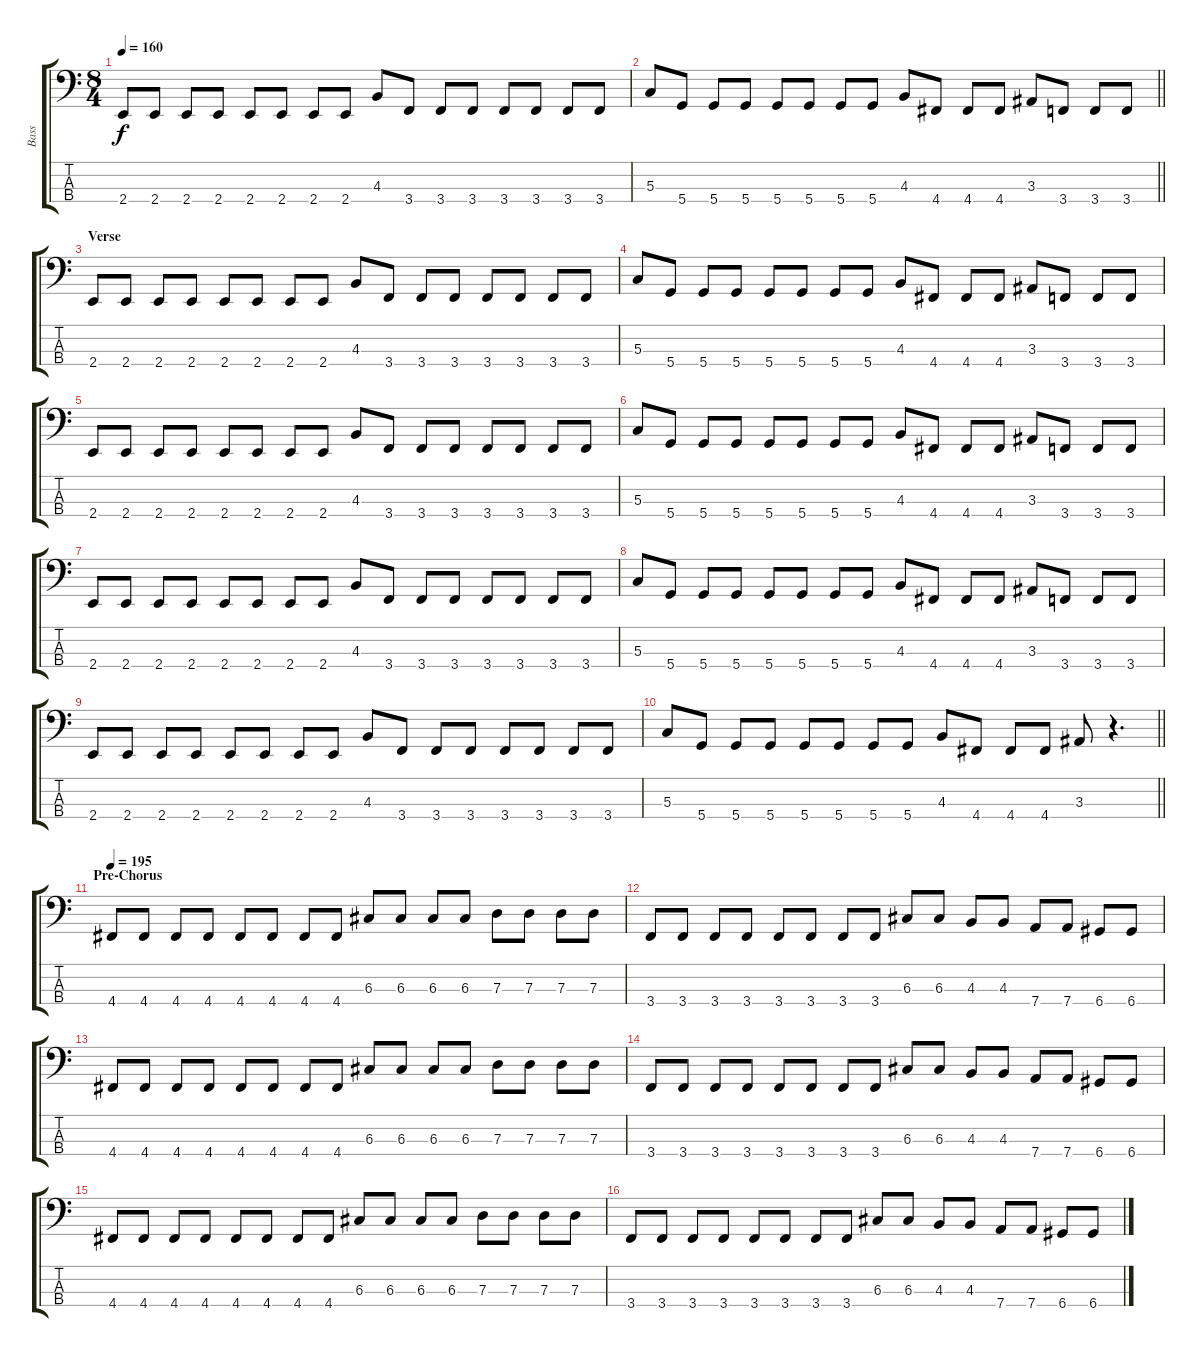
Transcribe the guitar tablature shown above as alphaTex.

\track ("Bass" "Bass") {instrument electricbassfinger}
\staff {score tabs}
\tuning (F2 C2 G1 D1) {hide}
\ts (8 4)
\tempo 160
\clef f4
\ks c
2.4.8{dy f} 2.4.8 2.4.8 2.4.8 2.4.8 2.4.8 2.4.8 2.4.8 4.3.8 3.4.8 3.4.8 3.4.8 3.4.8 3.4.8 3.4.8 3.4.8 |
\barLineRight lightlight
5.3.8 5.4.8 5.4.8 5.4.8 5.4.8 5.4.8 5.4.8 5.4.8 4.3.8 4.4.8 4.4.8 4.4.8 3.3.8 3.4.8 3.4.8 3.4.8 |
\section ("" "Verse")
2.4.8 2.4.8 2.4.8 2.4.8 2.4.8 2.4.8 2.4.8 2.4.8 4.3.8 3.4.8 3.4.8 3.4.8 3.4.8 3.4.8 3.4.8 3.4.8 |
5.3.8 5.4.8 5.4.8 5.4.8 5.4.8 5.4.8 5.4.8 5.4.8 4.3.8 4.4.8 4.4.8 4.4.8 3.3.8 3.4.8 3.4.8 3.4.8 |
2.4.8 2.4.8 2.4.8 2.4.8 2.4.8 2.4.8 2.4.8 2.4.8 4.3.8 3.4.8 3.4.8 3.4.8 3.4.8 3.4.8 3.4.8 3.4.8 |
5.3.8 5.4.8 5.4.8 5.4.8 5.4.8 5.4.8 5.4.8 5.4.8 4.3.8 4.4.8 4.4.8 4.4.8 3.3.8 3.4.8 3.4.8 3.4.8 |
2.4.8 2.4.8 2.4.8 2.4.8 2.4.8 2.4.8 2.4.8 2.4.8 4.3.8 3.4.8 3.4.8 3.4.8 3.4.8 3.4.8 3.4.8 3.4.8 |
5.3.8 5.4.8 5.4.8 5.4.8 5.4.8 5.4.8 5.4.8 5.4.8 4.3.8 4.4.8 4.4.8 4.4.8 3.3.8 3.4.8 3.4.8 3.4.8 |
2.4.8 2.4.8 2.4.8 2.4.8 2.4.8 2.4.8 2.4.8 2.4.8 4.3.8 3.4.8 3.4.8 3.4.8 3.4.8 3.4.8 3.4.8 3.4.8 |
\barLineRight lightlight
5.3.8 5.4.8 5.4.8 5.4.8 5.4.8 5.4.8 5.4.8 5.4.8 4.3.8 4.4.8 4.4.8 4.4.8 3.3.8 r.4{d} |
\section ("" "Pre-Chorus")
\tempo 195
4.4.8 4.4.8 4.4.8 4.4.8 4.4.8 4.4.8 4.4.8 4.4.8 6.3.8 6.3.8 6.3.8 6.3.8 7.3.8 7.3.8 7.3.8 7.3.8 |
3.4.8 3.4.8 3.4.8 3.4.8 3.4.8 3.4.8 3.4.8 3.4.8 6.3.8 6.3.8 4.3.8 4.3.8 7.4.8 7.4.8 6.4.8 6.4.8 |
4.4.8 4.4.8 4.4.8 4.4.8 4.4.8 4.4.8 4.4.8 4.4.8 6.3.8 6.3.8 6.3.8 6.3.8 7.3.8 7.3.8 7.3.8 7.3.8 |
3.4.8 3.4.8 3.4.8 3.4.8 3.4.8 3.4.8 3.4.8 3.4.8 6.3.8 6.3.8 4.3.8 4.3.8 7.4.8 7.4.8 6.4.8 6.4.8 |
4.4.8 4.4.8 4.4.8 4.4.8 4.4.8 4.4.8 4.4.8 4.4.8 6.3.8 6.3.8 6.3.8 6.3.8 7.3.8 7.3.8 7.3.8 7.3.8 |
3.4.8 3.4.8 3.4.8 3.4.8 3.4.8 3.4.8 3.4.8 3.4.8 6.3.8 6.3.8 4.3.8 4.3.8 7.4.8 7.4.8 6.4.8 6.4.8
